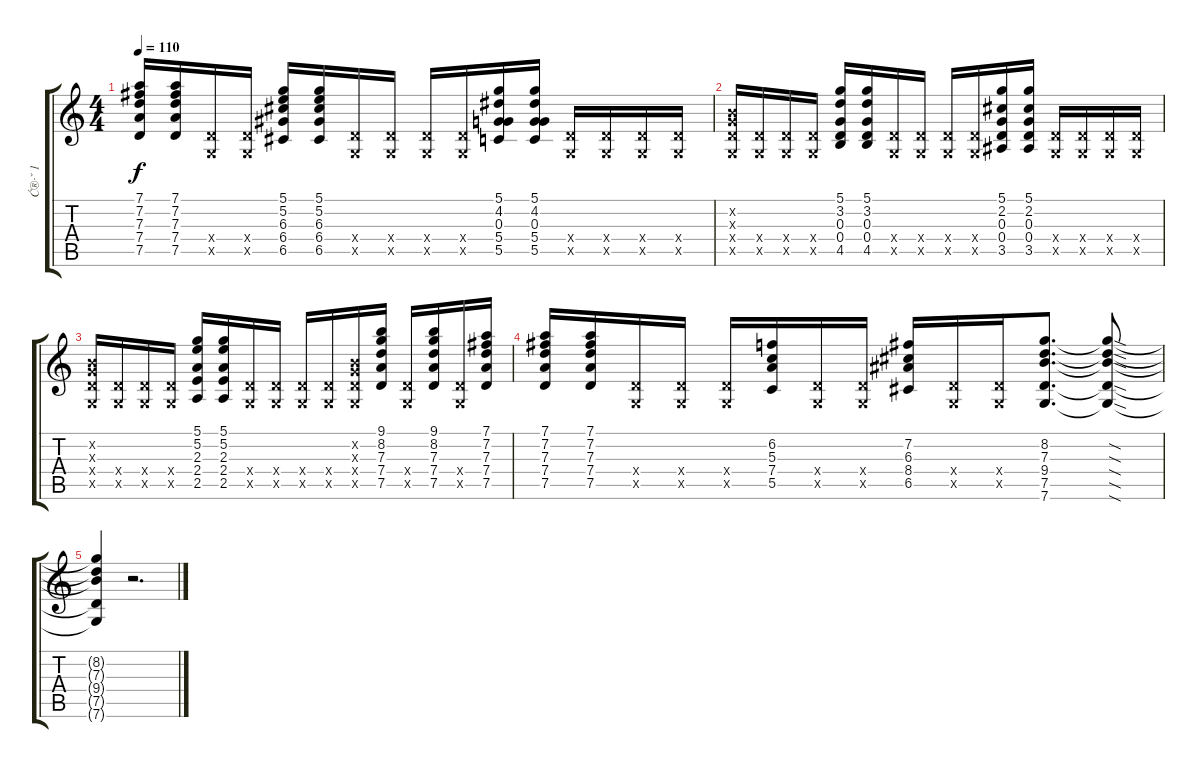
\track ("Ć®·˘ 1" "Ć®·˘ 1") {instrument acousticguitarsteel}
\staff {score tabs}
\tuning (D4 B3 G3 D3 G2 C2) {hide}
\ts (4 4)
\tempo 110
\clef g2
\ks c
(7.1 7.2 7.3 7.4 7.5).16{dy f} (7.1 7.2 7.3 7.4 7.5).16 (0.4{x} 0.5{x}).16 (0.4{x} 0.5{x}).16 (5.1 5.2 6.3 6.4 6.5).16 (5.1 5.2 6.3 6.4 6.5).16 (0.4{x} 0.5{x}).16 (0.4{x} 0.5{x}).16 (0.4{x} 0.5{x}).16 (0.4{x} 0.5{x}).16 (5.1 4.2 0.3 5.4 5.5).16 (5.1 4.2 0.3 5.4 5.5).16 (0.4{x} 0.5{x}).16 (0.4{x} 0.5{x}).16 (0.4{x} 0.5{x}).16 (0.4{x} 0.5{x}).16 |
(0.2{x} 0.3{x} 0.4{x} 0.5{x}).16 (0.4{x} 0.5{x}).16 (0.4{x} 0.5{x}).16 (0.4{x} 0.5{x}).16 (5.1 3.2 0.3 0.4 4.5).16 (5.1 3.2 0.3 0.4 4.5).16 (0.4{x} 0.5{x}).16 (0.4{x} 0.5{x}).16 (0.4{x} 0.5{x}).16 (0.4{x} 0.5{x}).16 (5.1 2.2 0.3 0.4 3.5).16 (5.1 2.2 0.3 0.4 3.5).16 (0.4{x} 0.5{x}).16 (0.4{x} 0.5{x}).16 (0.4{x} 0.5{x}).16 (0.4{x} 0.5{x}).16 |
(0.2{x} 0.3{x} 0.4{x} 0.5{x}).16 (0.4{x} 0.5{x}).16 (0.4{x} 0.5{x}).16 (0.4{x} 0.5{x}).16 (5.1 5.2 2.3 2.4 2.5).16 (5.1 5.2 2.3 2.4 2.5).16 (0.4{x} 0.5{x}).16 (0.4{x} 0.5{x}).16 (0.4{x} 0.5{x}).16 (0.4{x} 0.5{x}).16 (0.2{x} 0.3{x} 0.4{x} 0.5{x}).16 (9.1 8.2 7.3 7.4 7.5).16 (0.4{x} 0.5{x}).16 (9.1 8.2 7.3 7.4 7.5).16 (0.4{x} 0.5{x}).16 (7.1 7.2 7.3 7.4 7.5).16 |
(7.1 7.2 7.3 7.4 7.5).16 (7.1 7.2 7.3 7.4 7.5).16 (0.4{x} 0.5{x}).16 (0.4{x} 0.5{x}).16 (0.4{x} 0.5{x}).16 (6.2 5.3 7.4 5.5).16 (0.4{x} 0.5{x}).16 (0.4{x} 0.5{x}).16 (7.2 6.3 8.4 6.5).16 (0.4{x} 0.5{x}).16 (0.4{x} 0.5{x}).16 (8.2 7.3 9.4 7.5 7.6).8{d} (8.2{sod t} 7.3{sod t} 9.4{sod t} 7.5{sod t} 7.6{sod t}).8 |
(8.2{t} 7.3{t} 9.4{t} 7.5{t} 7.6{t}).4 r.2{d}
